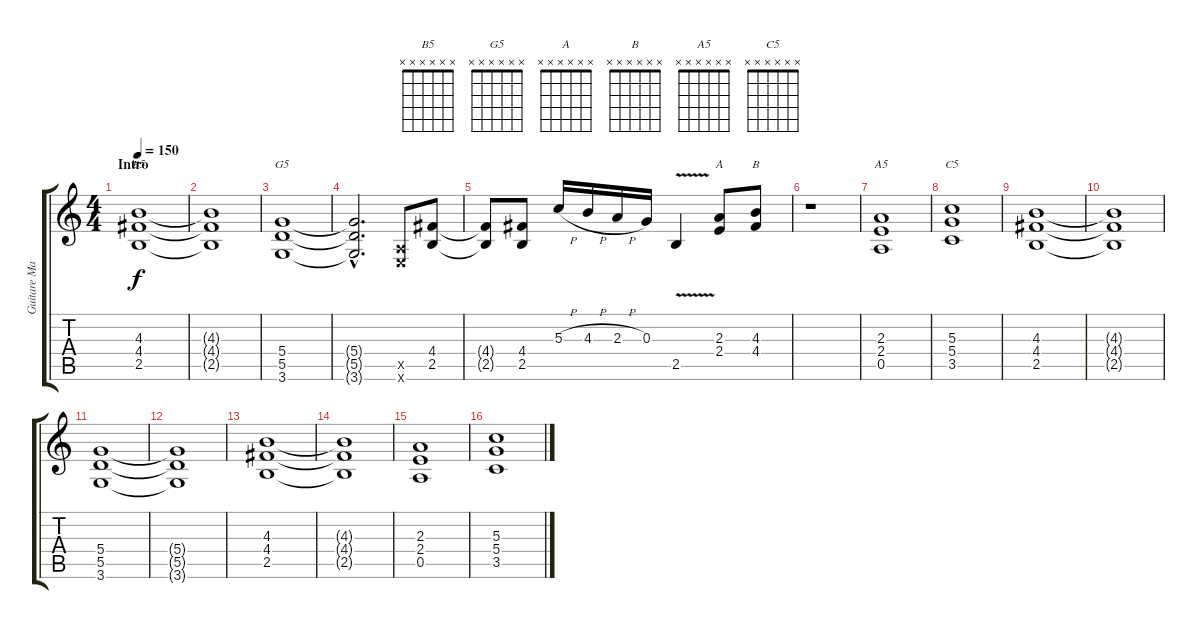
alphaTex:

\track ("Guitare Mathieu" "Guitare Ma") {instrument distortionguitar}
\staff {score tabs}
\tuning (E4 B3 G3 D3 A2 E2) {hide}
\chord ("B5" x x x x x x)
\chord ("G5" x x x x x x)
\chord ("A" x x x x x x)
\chord ("B" x x x x x x)
\chord ("A5" x x x x x x)
\chord ("C5" x x x x x x)
\ts (4 4)
\section ("" "Intro")
\tempo 150
\clef g2
\ks c
(4.3 4.4 2.5).1{ch "B5" dy f instrument distortionguitar} |
(4.3{t} 4.4{t} 2.5{t}).1 |
(5.4 5.5 3.6).1{ch "G5"} |
(5.4{hac t} 5.5{hac t} 3.6{hac t}).2{d} (0.5{x} 0.6{x}).8 (4.4 2.5).8 |
(4.4{t} 2.5{t}).8 (4.4 2.5).8 5.3{h}.16 4.3{h}.16 2.3{h}.16 0.3.16 2.5{v}.4 (2.3 2.4).8{ch "A"} (4.3 4.4).8{ch "B"} |
r.1 |
(2.3 2.4 0.5).1{ch "A5"} |
(5.3 5.4 3.5).1{ch "C5"} |
(4.3 4.4 2.5).1 |
(4.3{t} 4.4{t} 2.5{t}).1 |
(5.4 5.5 3.6).1 |
(5.4{t} 5.5{t} 3.6{t}).1 |
(4.3 4.4 2.5).1 |
(4.3{t} 4.4{t} 2.5{t}).1 |
(2.3 2.4 0.5).1 |
(5.3 5.4 3.5).1
